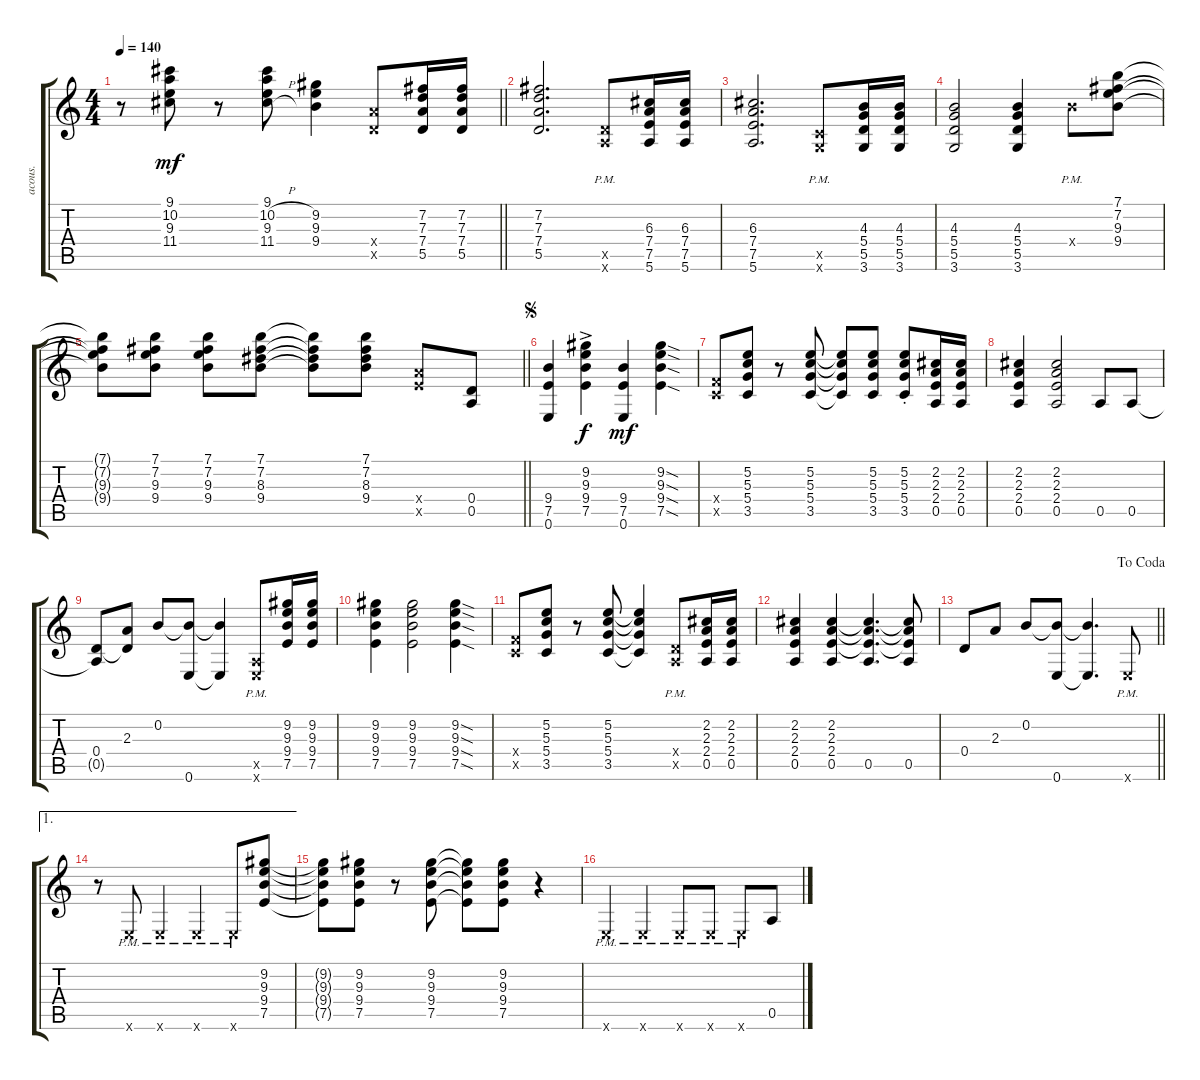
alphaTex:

\track ("acous." "acous.") {instrument acousticguitarsteel}
\staff {score tabs}
\tuning (E4 B3 G3 D3 A2 E2) {hide}
\ts (4 4)
\tempo 140
\clef g2
\barLineRight lightlight
\ks c
r.8{dy mf} (9.1 10.2 9.3 11.4).8 r.8 (9.1 10.2{h} 9.3 11.4{h}).8 (9.2 9.3 9.4).4 (7.4{x} 5.5{x}).8 (7.2 7.3 7.4 5.5).16 (7.2 7.3 7.4 5.5).16 |
(7.2 7.3 7.4 5.5).2{d} (5.5{pm x} 5.6{pm x}).8 (6.3 7.4 7.5 5.6).16 (6.3 7.4 7.5 5.6).16 |
(6.3 7.4 7.5 5.6).2{d} (3.5{pm x} 3.6{pm x}).8 (4.3 5.4 5.5 3.6).16 (4.3 5.4 5.5 3.6).16 |
(4.3 5.4 5.5 3.6).2 (4.3 5.4 5.5 3.6).4 9.4{pm x}.8 (7.1 7.2 9.3 9.4).8 |
\barLineRight lightlight
(7.1{t} 7.2{t} 9.3{t} 9.4{t}).8 (7.1 7.2 9.3 9.4).8 (7.1 7.2 9.3 9.4).8 (7.1 7.2 8.3 9.4).8 (7.1{t} 7.2{t} 8.3{t} 9.4{t}).8 (7.1 7.2 8.3 9.4).8 (7.4{x} 7.5{x}).8 (0.4 0.5).8 |
\jump segno
(9.4 7.5 0.6).4 (9.2{ac} 9.3{ac} 9.4{ac} 7.5{ac}).4{dy f} (9.4 7.5 0.6).4{dy mf} (9.2{sod} 9.3{sod} 9.4{sod} 7.5{sod}).4 |
(3.4{x} 3.5{x}).8 (5.2 5.3 5.4 3.5).8 r.8 (5.2 5.3 5.4 3.5).8 (5.2{t} 5.3{t} 5.4{t} 3.5{t}).8 (5.2 5.3 5.4 3.5).8 (5.2{st} 5.3{st} 5.4{st} 3.5{st}).8 (2.2 2.3 2.4 0.5).16 (2.2 2.3 2.4 0.5).16 |
(2.2 2.3 2.4 0.5).4 (2.2 2.3 2.4 0.5).2 0.5.8 0.5.8 |
(0.4 0.5{t}).8 (2.3 0.4{t}).8 0.2.8 (0.2{t} 0.6).8 (0.2{t} 0.6{t}).4 (0.5{pm x} 0.6{pm x}).8 (9.2 9.3 9.4 7.5).16 (9.2 9.3 9.4 7.5).16 |
(9.2 9.3 9.4 7.5).4 (9.2 9.3 9.4 7.5).2 (9.2{sod} 9.3{sod} 9.4{sod} 7.5{sod}).4 |
(3.4{x} 3.5{x}).8 (5.2 5.3 5.4 3.5).8 r.8 (5.2 5.3 5.4 3.5).8 (5.2{t} 5.3{t} 5.4{t} 3.5{t}).4 (0.4{pm x} 0.5{pm x}).8 (2.2 2.3 2.4 0.5).16 (2.2 2.3 2.4 0.5).16 |
(2.2 2.3 2.4 0.5).4 (2.2 2.3 2.4 0.5).4 (2.2{t} 2.3{t} 2.4{t} 0.5).4{d} (2.2{t} 2.3{t} 2.4{t} 0.5).8 |
\jump dacoda
\barLineRight lightlight
0.4.8 2.3.8 0.2.8 (0.2{t} 0.6).8 (0.2{t} 0.6{t}).4{d} 0.6{pm x}.8 |
\ae 1
r.8 0.6{pm x}.8 0.6{pm x}.4 0.6{pm x}.4 0.6{pm x}.8 (9.2 9.3 9.4 7.5).8 |
(9.2{t} 9.3{t} 9.4{t} 7.5{t}).8 (9.2 9.3 9.4 7.5).8 r.8 (9.2 9.3 9.4 7.5).8 (9.2{t} 9.3{t} 9.4{t} 7.5{t}).8 (9.2 9.3 9.4 7.5).8 r.4 |
0.6{pm x}.4 0.6{pm x}.4 0.6{pm x}.8 0.6{pm x}.8 0.6{pm x}.8 0.5.8
